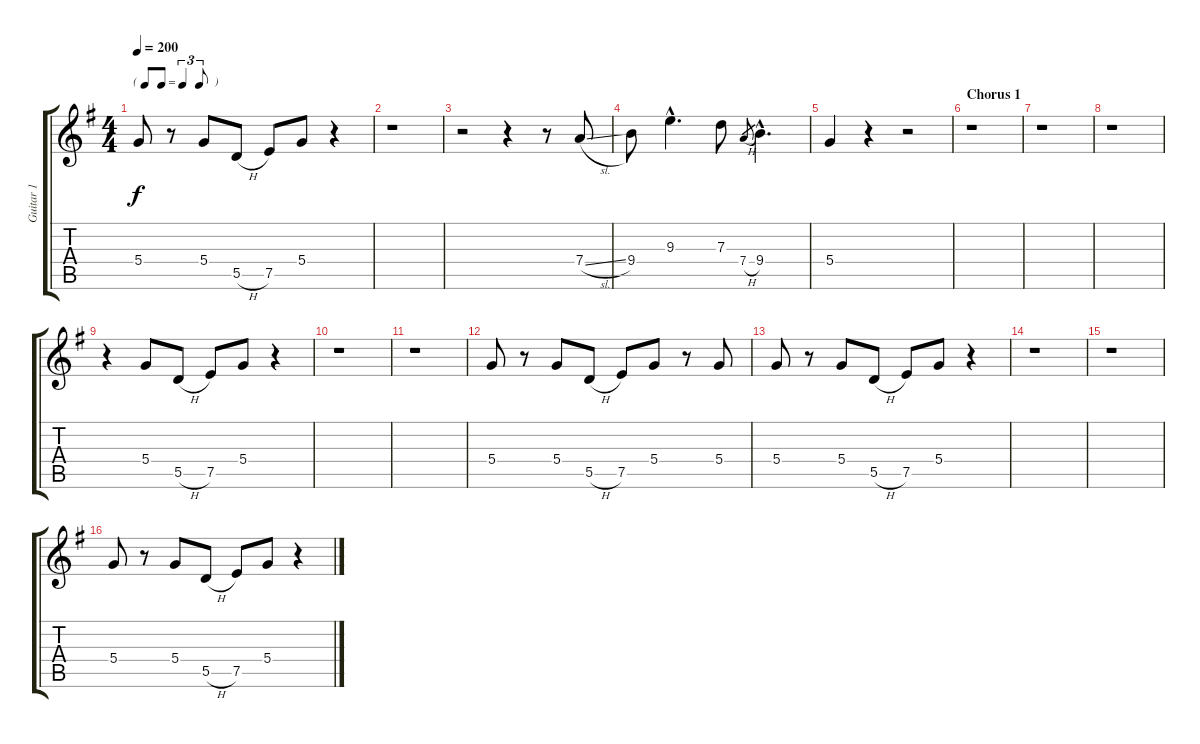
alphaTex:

\track ("Guitar 1" "Guitar 1") {instrument electricguitarclean}
\staff {score tabs}
\tuning (E4 B3 G3 D3 A2 D2) {hide}
\ts (4 4)
\tf triplet8th
\tempo 200
\clef g2
\ks g
5.4.8{dy f} r.8 5.4.8 5.5{h}.8 7.5.8 5.4.8 r.4 |
r.1 |
r.2 r.4 r.8 7.4{sl}.8 |
9.4.8 9.3{hac}.4{d} 7.3.8 7.4{h}.8{gr} 9.4{hac}.4{d} |
5.4.4 r.4 r.2 |
\section ("" "Chorus 1")
r.1 |
r.1 |
r.1 |
r.4 5.4.8 5.5{h}.8 7.5.8 5.4.8 r.4 |
r.1 |
r.1 |
5.4.8 r.8 5.4.8 5.5{h}.8 7.5.8 5.4.8 r.8 5.4.8 |
5.4.8 r.8 5.4.8 5.5{h}.8 7.5.8 5.4.8 r.4 |
r.1 |
r.1 |
5.4.8 r.8 5.4.8 5.5{h}.8 7.5.8 5.4.8 r.4
